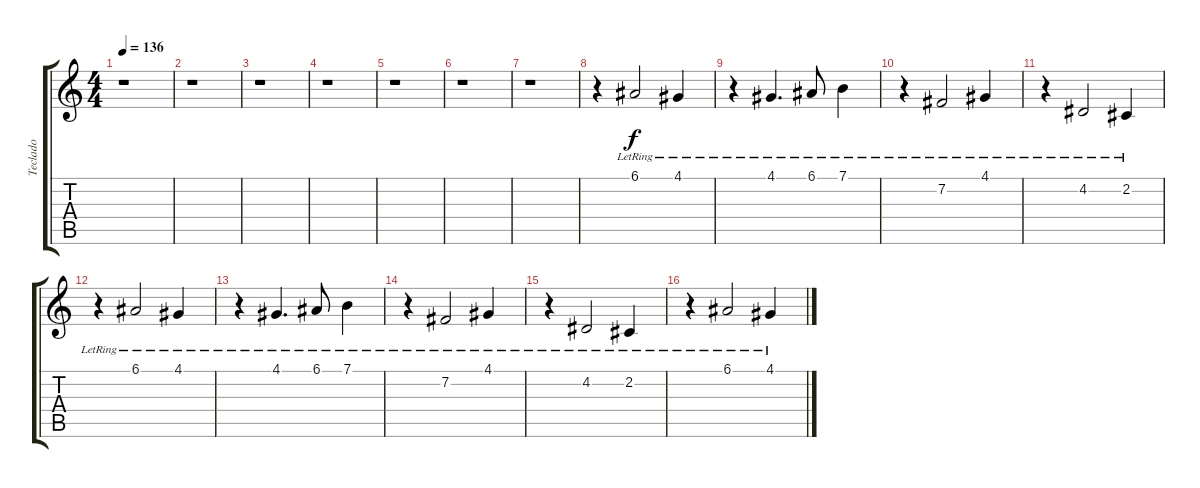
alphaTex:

\track ("Teclado" "Teclado") {instrument acousticgrandpiano}
\staff {score tabs}
\tuning (E4 B3 G3 D3 A2 E2) {hide}
\ts (4 4)
\tempo 136
\clef g2
\ks c
r.1{dy f} |
r.1 |
r.1 |
r.1 |
r.1 |
r.1 |
r.1 |
r.4 6.1{lr}.2 4.1{lr}.4 |
r.4 4.1{lr}.4{d} 6.1{lr}.8 7.1{lr}.4 |
r.4 7.2{lr}.2 4.1{lr}.4 |
r.4 4.2{lr}.2 2.2{lr}.4 |
r.4 6.1{lr}.2 4.1{lr}.4 |
r.4 4.1{lr}.4{d} 6.1{lr}.8 7.1{lr}.4 |
r.4 7.2{lr}.2 4.1{lr}.4 |
r.4 4.2{lr}.2 2.2{lr}.4 |
r.4 6.1{lr}.2 4.1{lr}.4
